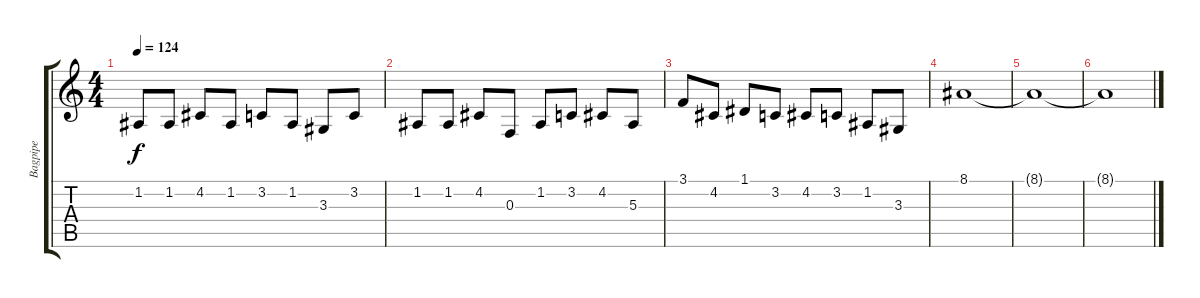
\track ("Bagpipe" "Bagpipe") {instrument bagpipe}
\staff {score tabs}
\tuning (D4 A3 F3 C3 G2 D2) {hide}
\ts (4 4)
\tempo 124
\clef g2
\ks c
1.2.8{dy f} 1.2.8 4.2.8 1.2.8 3.2.8 1.2.8 3.3.8 3.2.8 |
1.2.8 1.2.8 4.2.8 0.3.8 1.2.8 3.2.8 4.2.8 5.3.8 |
3.1.8 4.2.8 1.1.8 3.2.8 4.2.8 3.2.8 1.2.8 3.3.8 |
8.1.1 |
8.1{t}.1 |
8.1{t}.1{volume 4}
